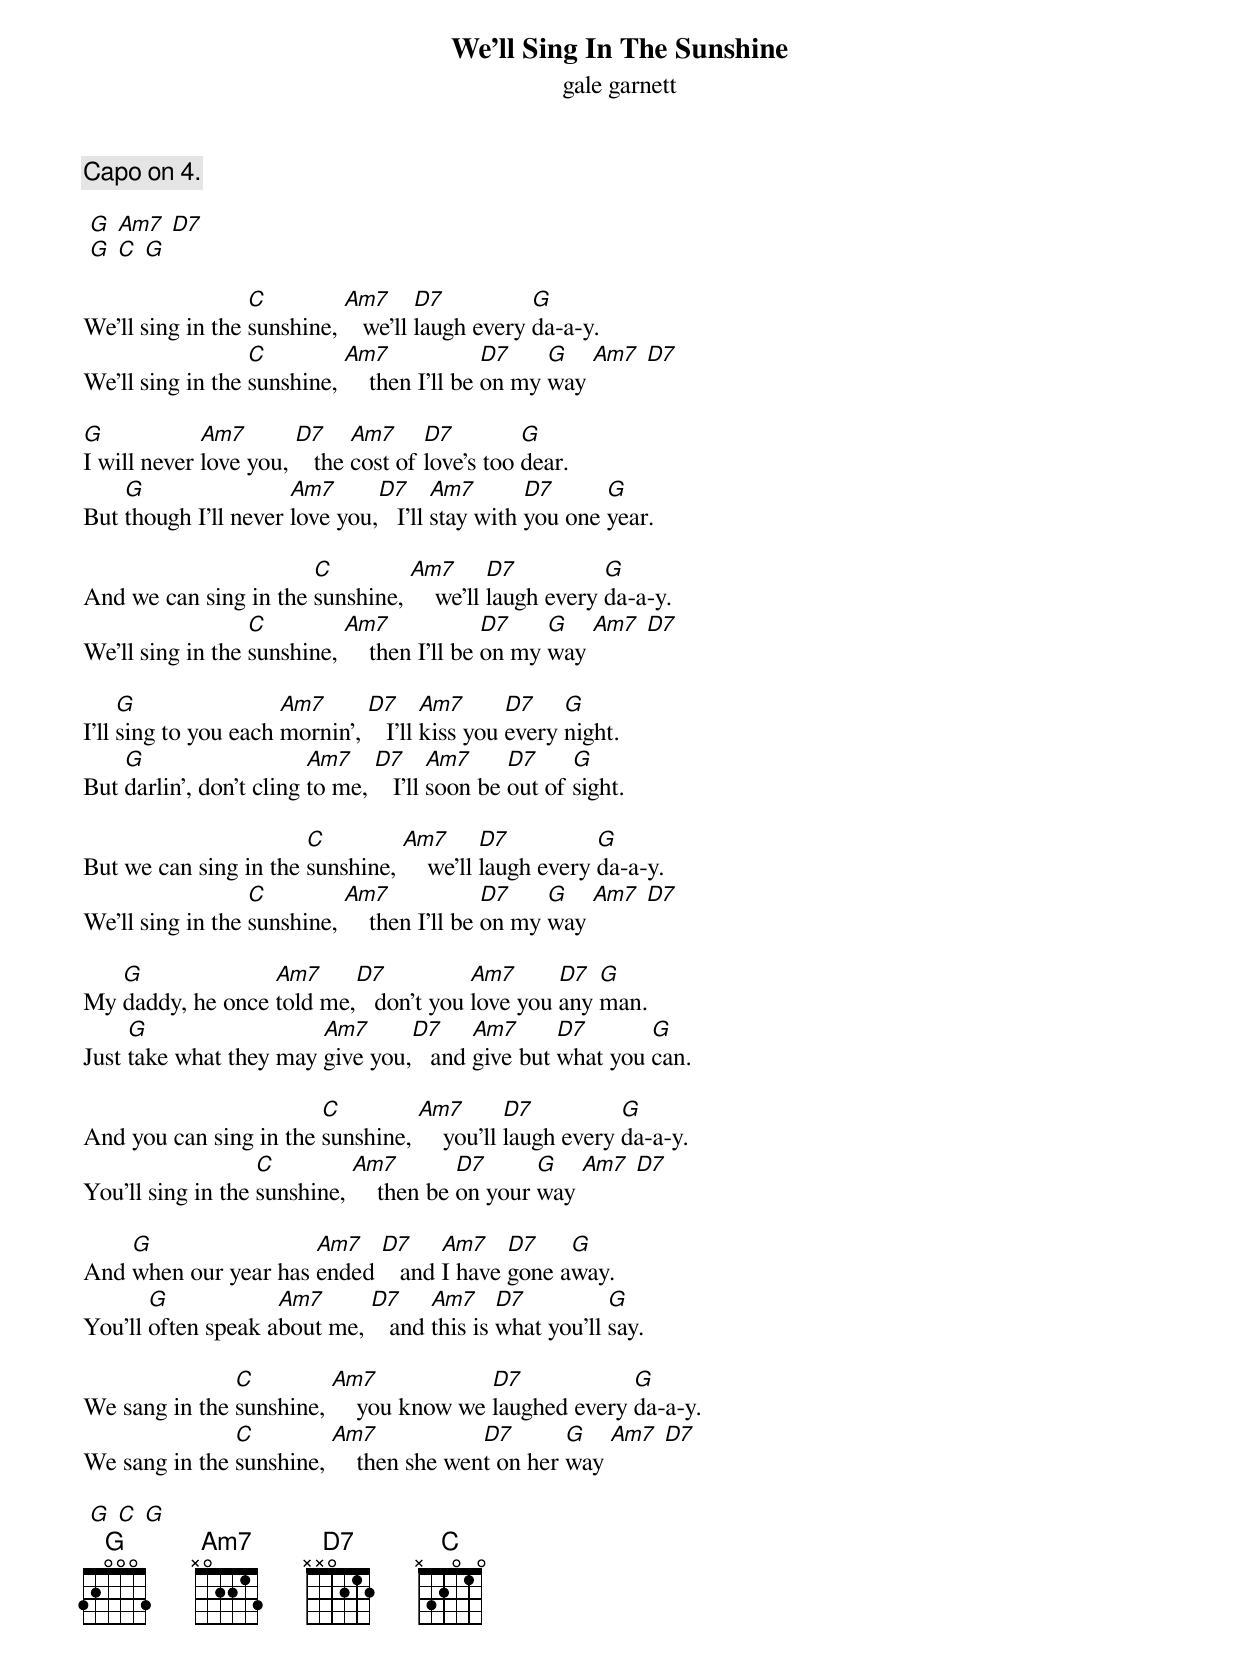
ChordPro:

{title: We’ll Sing In The Sunshine}
{subtitle: gale garnett}

{c:Capo on 4.}

 [G] [Am7] [D7]
 [G] [C] [G]

We'll sing in the [C]sunshine, [Am7]   we'll [D7]laugh every [G]da-a-y.
We'll sing in the [C]sunshine, [Am7]    then I'll be [D7]on my [G]way [Am7] [D7]

[G]I will never [Am7]love you, [D7]   the [Am7]cost of [D7]love's too [G]dear.
But [G]though I'll never [Am7]love you,[D7]   I'll [Am7]stay with [D7]you one [G]year.

And we can sing in the [C]sunshine, [Am7]    we'll [D7]laugh every [G]da-a-y.
We'll sing in the [C]sunshine, [Am7]    then I'll be [D7]on my [G]way [Am7] [D7]

I'll [G]sing to you each [Am7]mornin', [D7]   I'll [Am7]kiss you [D7]every [G]night.
But [G]darlin', don't cling [Am7]to me, [D7]   I'll [Am7]soon be [D7]out of [G]sight.

But we can sing in the [C]sunshine, [Am7]    we'll [D7]laugh every [G]da-a-y.
We'll sing in the [C]sunshine, [Am7]    then I'll be [D7]on my [G]way [Am7] [D7]

My [G]daddy, he once [Am7]told me,[D7]   don't you [Am7]love you [D7]any [G]man.
Just [G]take what they may [Am7]give you,[D7]   and [Am7]give but [D7]what you [G]can.

And you can sing in the [C]sunshine, [Am7]    you'll [D7]laugh every [G]da-a-y.
You'll sing in the [C]sunshine, [Am7]    then be [D7]on your [G]way [Am7] [D7]

And [G]when our year has [Am7]ended [D7]   and [Am7]I have [D7]gone a[G]way.
You'll [G]often speak a[Am7]bout me, [D7]   and [Am7]this is [D7]what you'll [G]say.

We sang in the [C]sunshine, [Am7]    you know we [D7]laughed every [G]da-a-y.
We sang in the [C]sunshine, [Am7]    then she wen[D7]t on her [G]way [Am7] [D7]

 [G] [C] [G]
